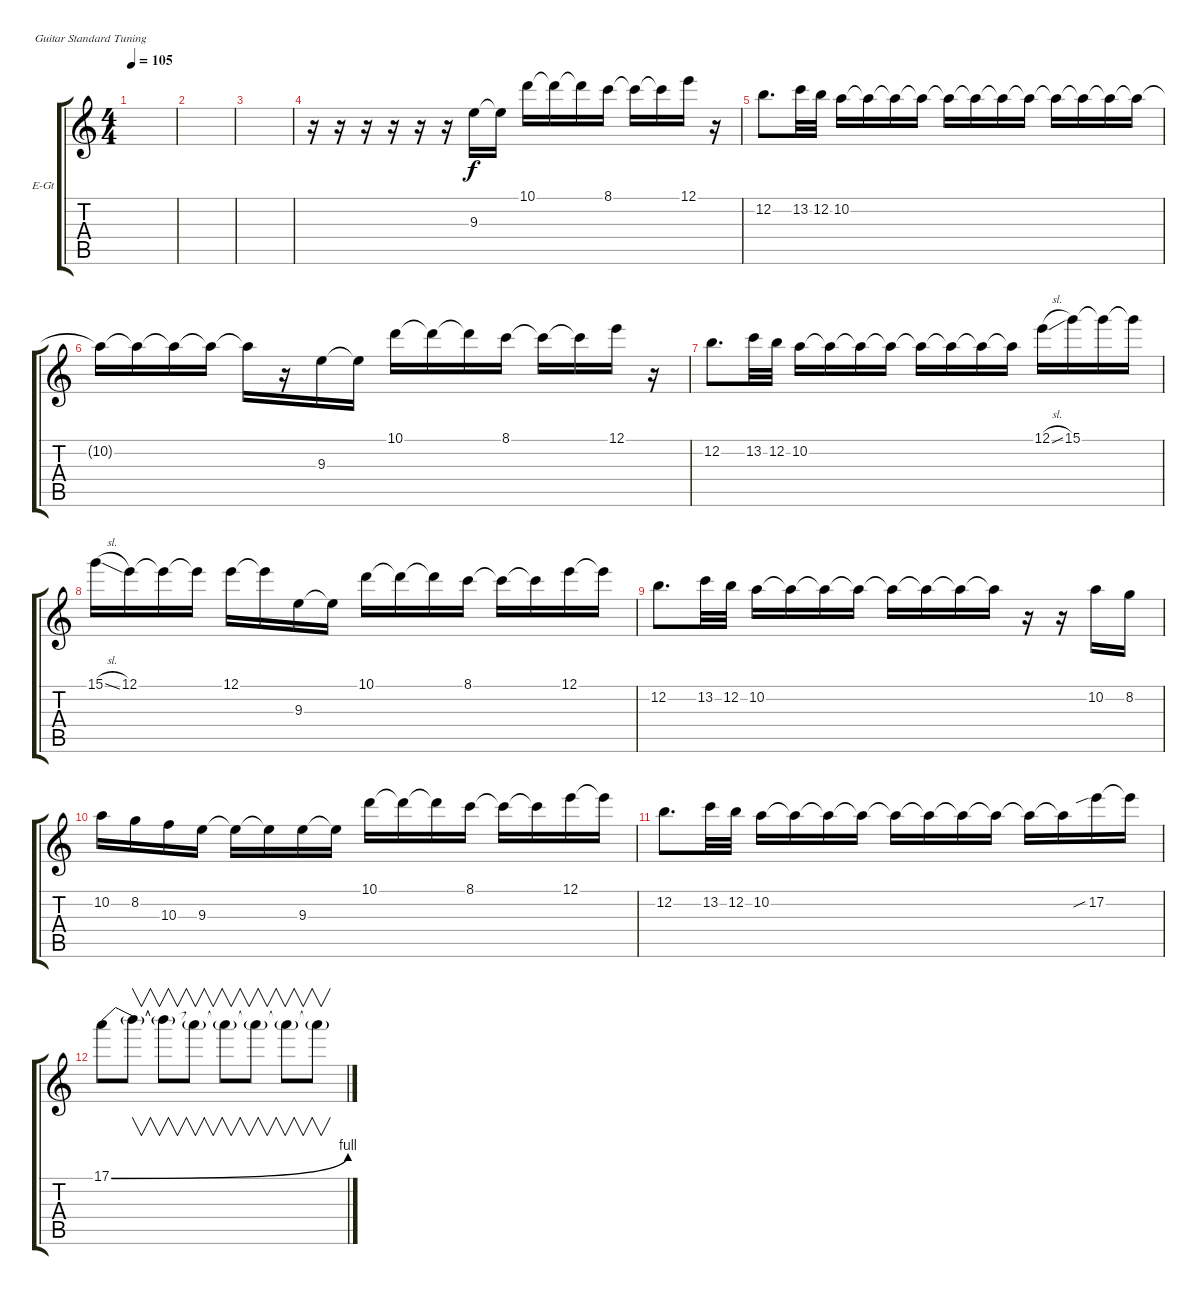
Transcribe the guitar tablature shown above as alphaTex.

\defaultSystemsLayout 4
\bracketExtendMode groupsimilarinstruments
\firstSystemTrackNameOrientation horizontal
\otherSystemsTrackNameOrientation horizontal
\track ("The Champion" "E-Gt") {instrument distortionguitar}
\staff {score tabs}
\tuning (E4 B3 G3 D3 A2 E2)
\ts (4 4)
\tempo 105
\clef g2
\scale
0.333333
\ks c
|
\scale
0.333333 |
\scale
0.333333 |
\scale
0.333333 r.16 r.16 r.16 r.16 r.16 r.16 9.3.16 9.3{t}.16 10.1.16 10.1{t}.16 10.1{t}.16 8.1.16 8.1{t}.16 8.1{t}.16 12.1.16 r.16 |
\scale
0.333333 12.2.8{d} 13.2.32 12.2.32 10.2.16 10.2{t}.16 10.2{t}.16 10.2{t}.16 10.2{t}.16 10.2{t}.16 10.2{t}.16 10.2{t}.16 10.2{t}.16 10.2{t}.16 10.2{t}.16 10.2{t}.16 |
10.2{t}.16 10.2{t}.16 10.2{t}.16 10.2{t}.16 10.2{t}.16 r.16 9.3.16 9.3{t}.16 10.1.16 10.1{t}.16 10.1{t}.16 8.1.16 8.1{t}.16 8.1{t}.16 12.1.16 r.16 |
12.2.8{d} 13.2.32 12.2.32 10.2.16 10.2{t}.16 10.2{t}.16 10.2{t}.16 10.2{t}.16 10.2{t}.16 10.2{t}.16 10.2{t}.16 12.1{sl}.16 15.1.16 15.1{t}.16 15.1{t}.16 |
15.1{sl}.16 12.1.16 12.1{t}.16 12.1{t}.16 12.1.16 12.1{t}.16 9.3.16 9.3{t}.16 10.1.16 10.1{t}.16 10.1{t}.16 8.1.16 8.1{t}.16 8.1{t}.16 12.1.16 12.1{t}.16 |
12.2.8{d} 13.2.32 12.2.32 10.2.16 10.2{t}.16 10.2{t}.16 10.2{t}.16 10.2{t}.16 10.2{t}.16 10.2{t}.16 10.2{t}.16 r.16 r.16 10.2.16 8.2.16 |
10.2.16 8.2.16 10.3.16 9.3.16 9.3{t}.16 9.3{t}.16 9.3.16 9.3{t}.16 10.1.16 10.1{t}.16 10.1{t}.16 8.1.16 8.1{t}.16 8.1{t}.16 12.1.16 12.1{t}.16 |
12.2.8{d} 13.2.32 12.2.32 10.2.16 10.2{t}.16 10.2{t}.16 10.2{t}.16 10.2{t}.16 10.2{t}.16 10.2{t}.16 10.2{t}.16 10.2{t}.16 10.2{t}.16 17.2{sib}.16 17.2{t}.16 |
17.1{be (bend 0 0 4.8 4)}.8 17.1{t}.8{v} 17.1{t}.8{v} 17.1{t}.8{v} 17.1{t}.8{v} 17.1{t}.8{v} 17.1{t}.8{v} 17.1{t}.8{v}
